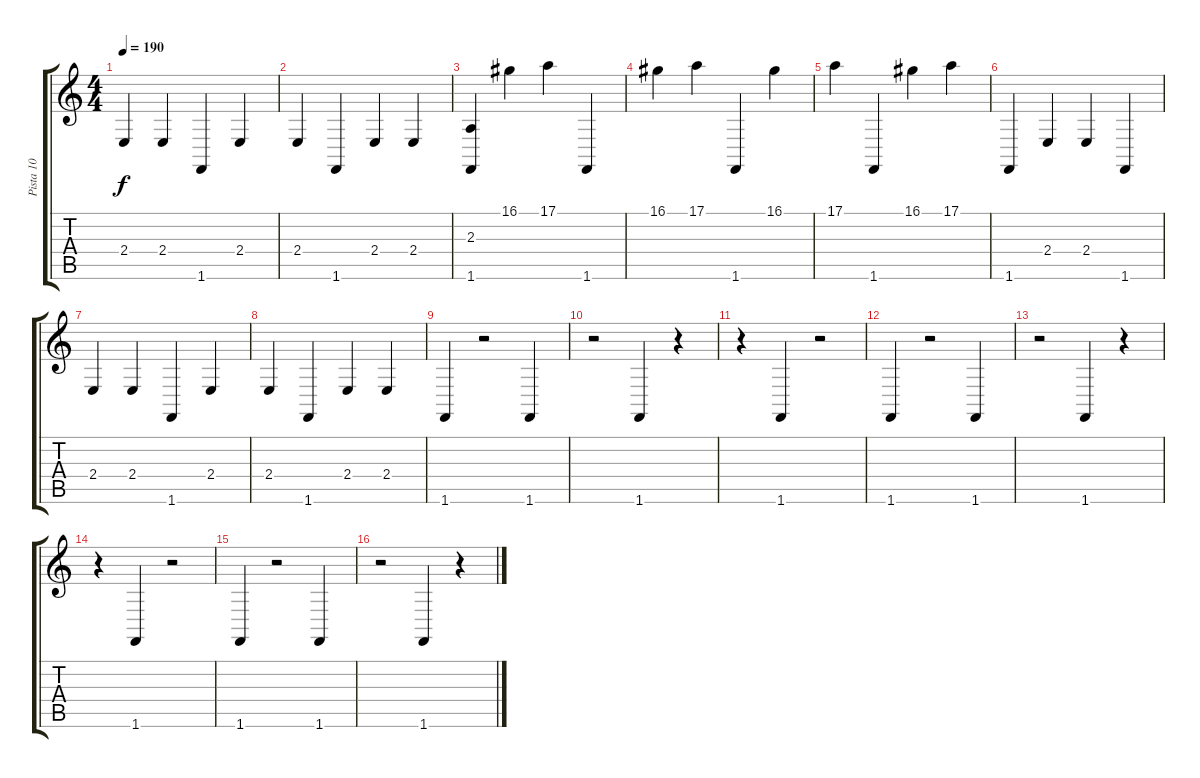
\track ("Pista 10" "Pista 10") {instrument acousticgrandpiano}
\staff {score tabs}
\tuning (E4 B3 G3 D3 A2 E2) {hide}
\ts (4 4)
\tempo 190
\clef g2
\ks c
2.4.4{dy f} 2.4.4 1.6.4 2.4.4 |
2.4.4 1.6.4 2.4.4 2.4.4 |
(2.3 1.6).4 16.1.4 17.1.4 1.6.4 |
16.1.4 17.1.4 1.6.4 16.1.4 |
17.1.4 1.6.4 16.1.4 17.1.4 |
1.6.4 2.4.4 2.4.4 1.6.4 |
2.4.4 2.4.4 1.6.4 2.4.4 |
2.4.4 1.6.4 2.4.4 2.4.4 |
1.6.4 r.2 1.6.4 |
r.2 1.6.4 r.4 |
r.4 1.6.4 r.2 |
1.6.4 r.2 1.6.4 |
r.2 1.6.4 r.4 |
r.4 1.6.4 r.2 |
1.6.4 r.2 1.6.4 |
r.2 1.6.4 r.4
